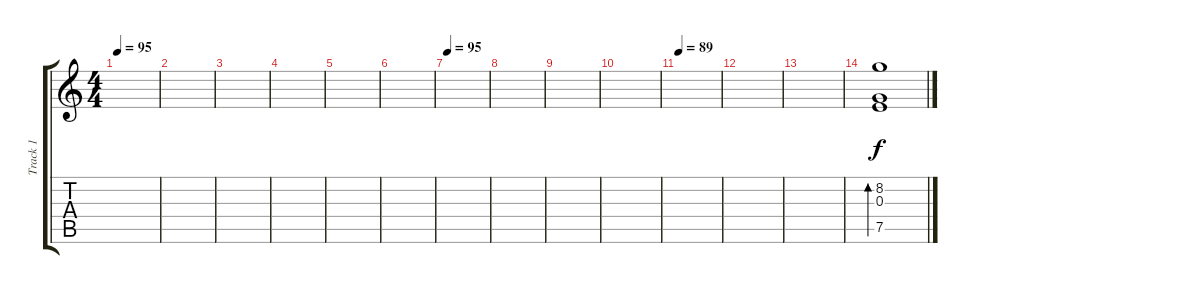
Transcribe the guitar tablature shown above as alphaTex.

\track ("Track 1" "Track 1") {instrument acousticguitarsteel}
\staff {score tabs}
\tuning (E4 B3 G3 D3 A2 E2) {hide}
\ts (4 4)
\tempo 95
\clef g2
\ks c
|
|
|
|
|
|
\tempo 95
|
|
|
|
\tempo 89
|
|
|
(8.2 0.3 7.5).1{bd 480}
